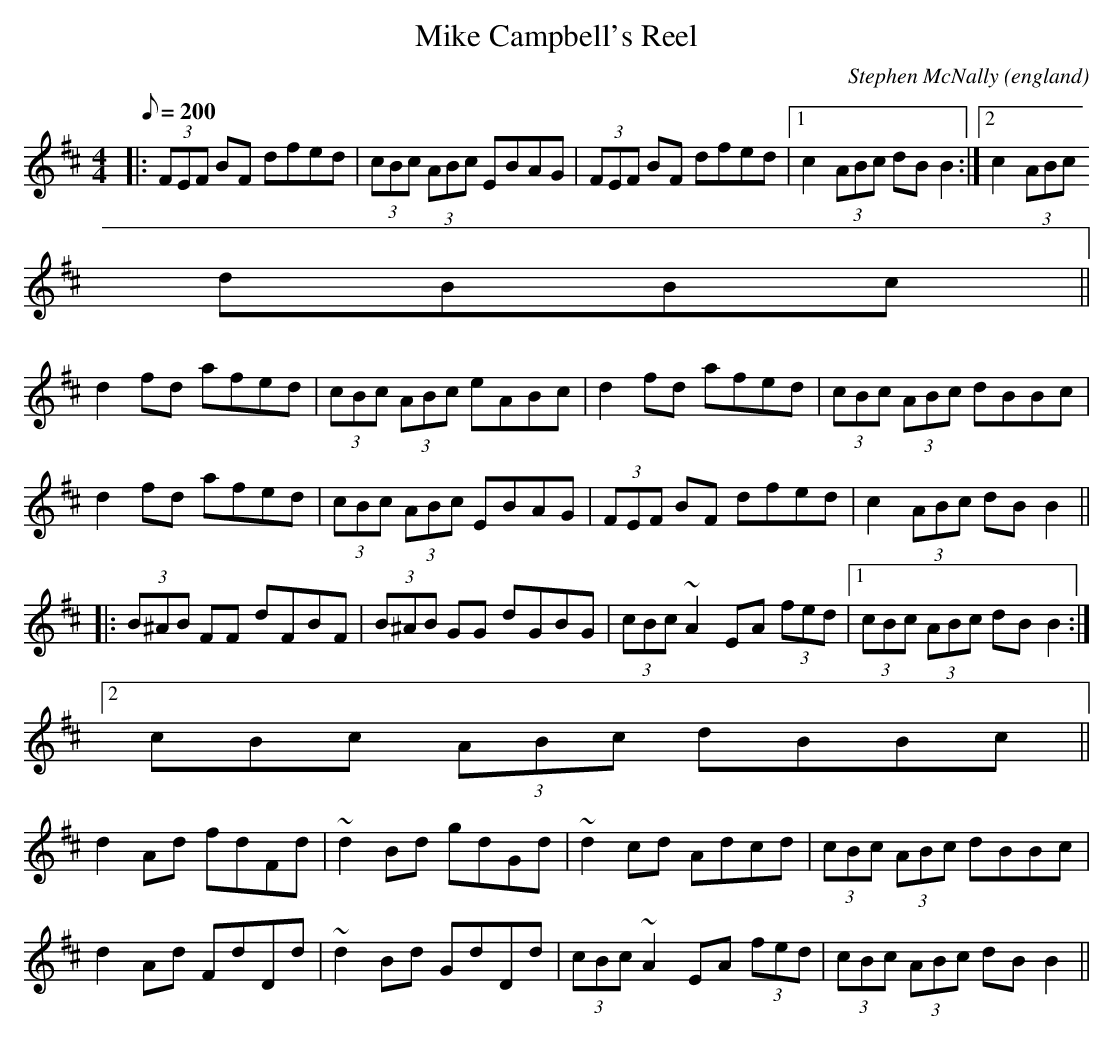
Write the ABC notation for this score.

X:1
T:Mike Campbell's Reel
O:england
M:4/4
L:1/8
Q:200
C:Stephen McNally
K:D
|:(3FEF BF dfed|(3cBc (3ABc EBAG|(3FEF BF dfed|1c2 (3ABc dBB2:|2c2 (3ABc
dBBc||
d2fd afed|(3cBc (3ABc eABc|d2fd afed|(3cBc (3ABc dBBc|
d2fd afed|(3cBc (3ABc EBAG|(3FEF BF dfed|c2 (3ABc dBB2||
|:(3B^AB FF dFBF|(3B^AB GG dGBG|(3cBc ~A2EA (3fed|1(3cBc (3ABc dBB2:|2(3
cBc (3ABc dBBc||
d2Ad fdFd|~d2Bd gdGd|~d2cd Adcd|(3cBc (3ABc dBBc|
d2Ad FdDd|~d2Bd GdDd|(3cBc ~A2EA (3fed|(3cBc (3ABc dBB2||
